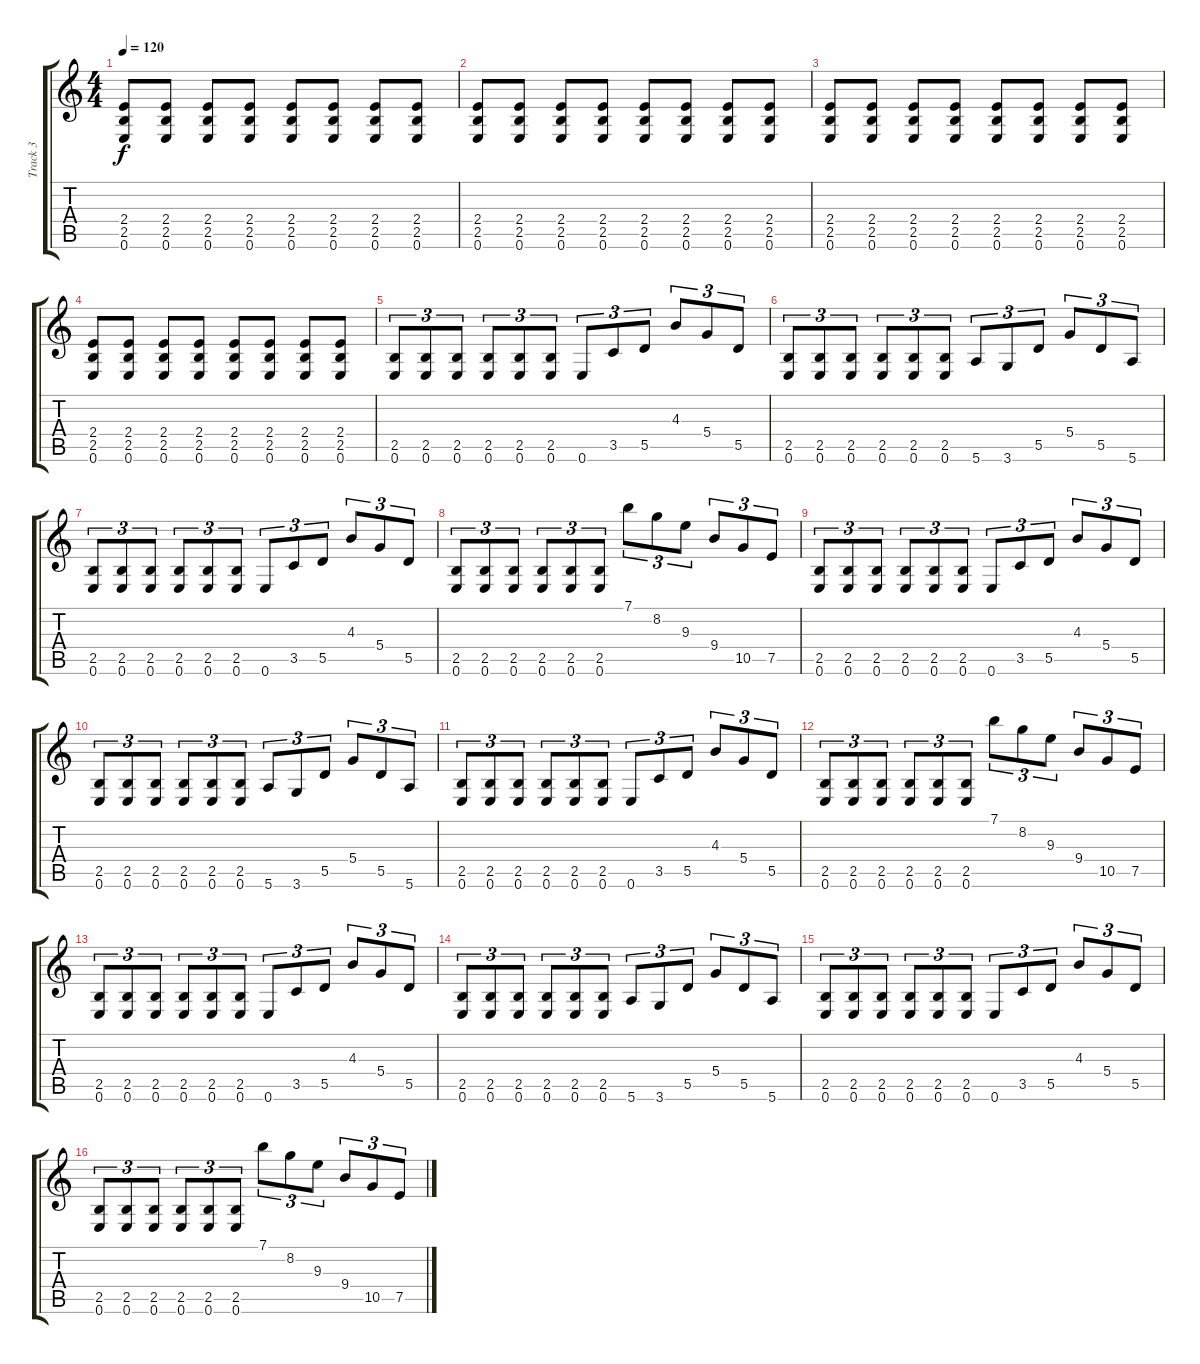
\track ("Track 3" "Track 3") {instrument distortionguitar}
\staff {score tabs}
\tuning (E4 B3 G3 D3 A2 E2) {hide}
\ts (4 4)
\tempo 120
\clef g2
\ks c
(2.4 2.5 0.6).8{dy f} (2.4 2.5 0.6).8 (2.4 2.5 0.6).8 (2.4 2.5 0.6).8 (2.4 2.5 0.6).8 (2.4 2.5 0.6).8 (2.4 2.5 0.6).8 (2.4 2.5 0.6).8 |
(2.4 2.5 0.6).8 (2.4 2.5 0.6).8 (2.4 2.5 0.6).8 (2.4 2.5 0.6).8 (2.4 2.5 0.6).8 (2.4 2.5 0.6).8 (2.4 2.5 0.6).8 (2.4 2.5 0.6).8 |
(2.4 2.5 0.6).8 (2.4 2.5 0.6).8 (2.4 2.5 0.6).8 (2.4 2.5 0.6).8 (2.4 2.5 0.6).8 (2.4 2.5 0.6).8 (2.4 2.5 0.6).8 (2.4 2.5 0.6).8 |
(2.4 2.5 0.6).8 (2.4 2.5 0.6).8 (2.4 2.5 0.6).8 (2.4 2.5 0.6).8 (2.4 2.5 0.6).8 (2.4 2.5 0.6).8 (2.4 2.5 0.6).8 (2.4 2.5 0.6).8 |
(2.5 0.6).8{tu (3 2)} (2.5 0.6).8{tu (3 2)} (2.5 0.6).8{tu (3 2)} (2.5 0.6).8{tu (3 2)} (2.5 0.6).8{tu (3 2)} (2.5 0.6).8{tu (3 2)} 0.6.8{tu (3 2)} 3.5.8{tu (3 2)} 5.5.8{tu (3 2)} 4.3.8{tu (3 2)} 5.4.8{tu (3 2)} 5.5.8{tu (3 2)} |
(2.5 0.6).8{tu (3 2)} (2.5 0.6).8{tu (3 2)} (2.5 0.6).8{tu (3 2)} (2.5 0.6).8{tu (3 2)} (2.5 0.6).8{tu (3 2)} (2.5 0.6).8{tu (3 2)} 5.6.8{tu (3 2)} 3.6.8{tu (3 2)} 5.5.8{tu (3 2)} 5.4.8{tu (3 2)} 5.5.8{tu (3 2)} 5.6.8{tu (3 2)} |
(2.5 0.6).8{tu (3 2)} (2.5 0.6).8{tu (3 2)} (2.5 0.6).8{tu (3 2)} (2.5 0.6).8{tu (3 2)} (2.5 0.6).8{tu (3 2)} (2.5 0.6).8{tu (3 2)} 0.6.8{tu (3 2)} 3.5.8{tu (3 2)} 5.5.8{tu (3 2)} 4.3.8{tu (3 2)} 5.4.8{tu (3 2)} 5.5.8{tu (3 2)} |
(2.5 0.6).8{tu (3 2)} (2.5 0.6).8{tu (3 2)} (2.5 0.6).8{tu (3 2)} (2.5 0.6).8{tu (3 2)} (2.5 0.6).8{tu (3 2)} (2.5 0.6).8{tu (3 2)} 7.1.8{tu (3 2)} 8.2.8{tu (3 2)} 9.3.8{tu (3 2)} 9.4.8{tu (3 2)} 10.5.8{tu (3 2)} 7.5.8{tu (3 2)} |
(2.5 0.6).8{tu (3 2)} (2.5 0.6).8{tu (3 2)} (2.5 0.6).8{tu (3 2)} (2.5 0.6).8{tu (3 2)} (2.5 0.6).8{tu (3 2)} (2.5 0.6).8{tu (3 2)} 0.6.8{tu (3 2)} 3.5.8{tu (3 2)} 5.5.8{tu (3 2)} 4.3.8{tu (3 2)} 5.4.8{tu (3 2)} 5.5.8{tu (3 2)} |
(2.5 0.6).8{tu (3 2)} (2.5 0.6).8{tu (3 2)} (2.5 0.6).8{tu (3 2)} (2.5 0.6).8{tu (3 2)} (2.5 0.6).8{tu (3 2)} (2.5 0.6).8{tu (3 2)} 5.6.8{tu (3 2)} 3.6.8{tu (3 2)} 5.5.8{tu (3 2)} 5.4.8{tu (3 2)} 5.5.8{tu (3 2)} 5.6.8{tu (3 2)} |
(2.5 0.6).8{tu (3 2)} (2.5 0.6).8{tu (3 2)} (2.5 0.6).8{tu (3 2)} (2.5 0.6).8{tu (3 2)} (2.5 0.6).8{tu (3 2)} (2.5 0.6).8{tu (3 2)} 0.6.8{tu (3 2)} 3.5.8{tu (3 2)} 5.5.8{tu (3 2)} 4.3.8{tu (3 2)} 5.4.8{tu (3 2)} 5.5.8{tu (3 2)} |
(2.5 0.6).8{tu (3 2)} (2.5 0.6).8{tu (3 2)} (2.5 0.6).8{tu (3 2)} (2.5 0.6).8{tu (3 2)} (2.5 0.6).8{tu (3 2)} (2.5 0.6).8{tu (3 2)} 7.1.8{tu (3 2)} 8.2.8{tu (3 2)} 9.3.8{tu (3 2)} 9.4.8{tu (3 2)} 10.5.8{tu (3 2)} 7.5.8{tu (3 2)} |
(2.5 0.6).8{tu (3 2)} (2.5 0.6).8{tu (3 2)} (2.5 0.6).8{tu (3 2)} (2.5 0.6).8{tu (3 2)} (2.5 0.6).8{tu (3 2)} (2.5 0.6).8{tu (3 2)} 0.6.8{tu (3 2)} 3.5.8{tu (3 2)} 5.5.8{tu (3 2)} 4.3.8{tu (3 2)} 5.4.8{tu (3 2)} 5.5.8{tu (3 2)} |
(2.5 0.6).8{tu (3 2)} (2.5 0.6).8{tu (3 2)} (2.5 0.6).8{tu (3 2)} (2.5 0.6).8{tu (3 2)} (2.5 0.6).8{tu (3 2)} (2.5 0.6).8{tu (3 2)} 5.6.8{tu (3 2)} 3.6.8{tu (3 2)} 5.5.8{tu (3 2)} 5.4.8{tu (3 2)} 5.5.8{tu (3 2)} 5.6.8{tu (3 2)} |
(2.5 0.6).8{tu (3 2)} (2.5 0.6).8{tu (3 2)} (2.5 0.6).8{tu (3 2)} (2.5 0.6).8{tu (3 2)} (2.5 0.6).8{tu (3 2)} (2.5 0.6).8{tu (3 2)} 0.6.8{tu (3 2)} 3.5.8{tu (3 2)} 5.5.8{tu (3 2)} 4.3.8{tu (3 2)} 5.4.8{tu (3 2)} 5.5.8{tu (3 2)} |
(2.5 0.6).8{tu (3 2)} (2.5 0.6).8{tu (3 2)} (2.5 0.6).8{tu (3 2)} (2.5 0.6).8{tu (3 2)} (2.5 0.6).8{tu (3 2)} (2.5 0.6).8{tu (3 2)} 7.1.8{tu (3 2)} 8.2.8{tu (3 2)} 9.3.8{tu (3 2)} 9.4.8{tu (3 2)} 10.5.8{tu (3 2)} 7.5.8{tu (3 2)}
